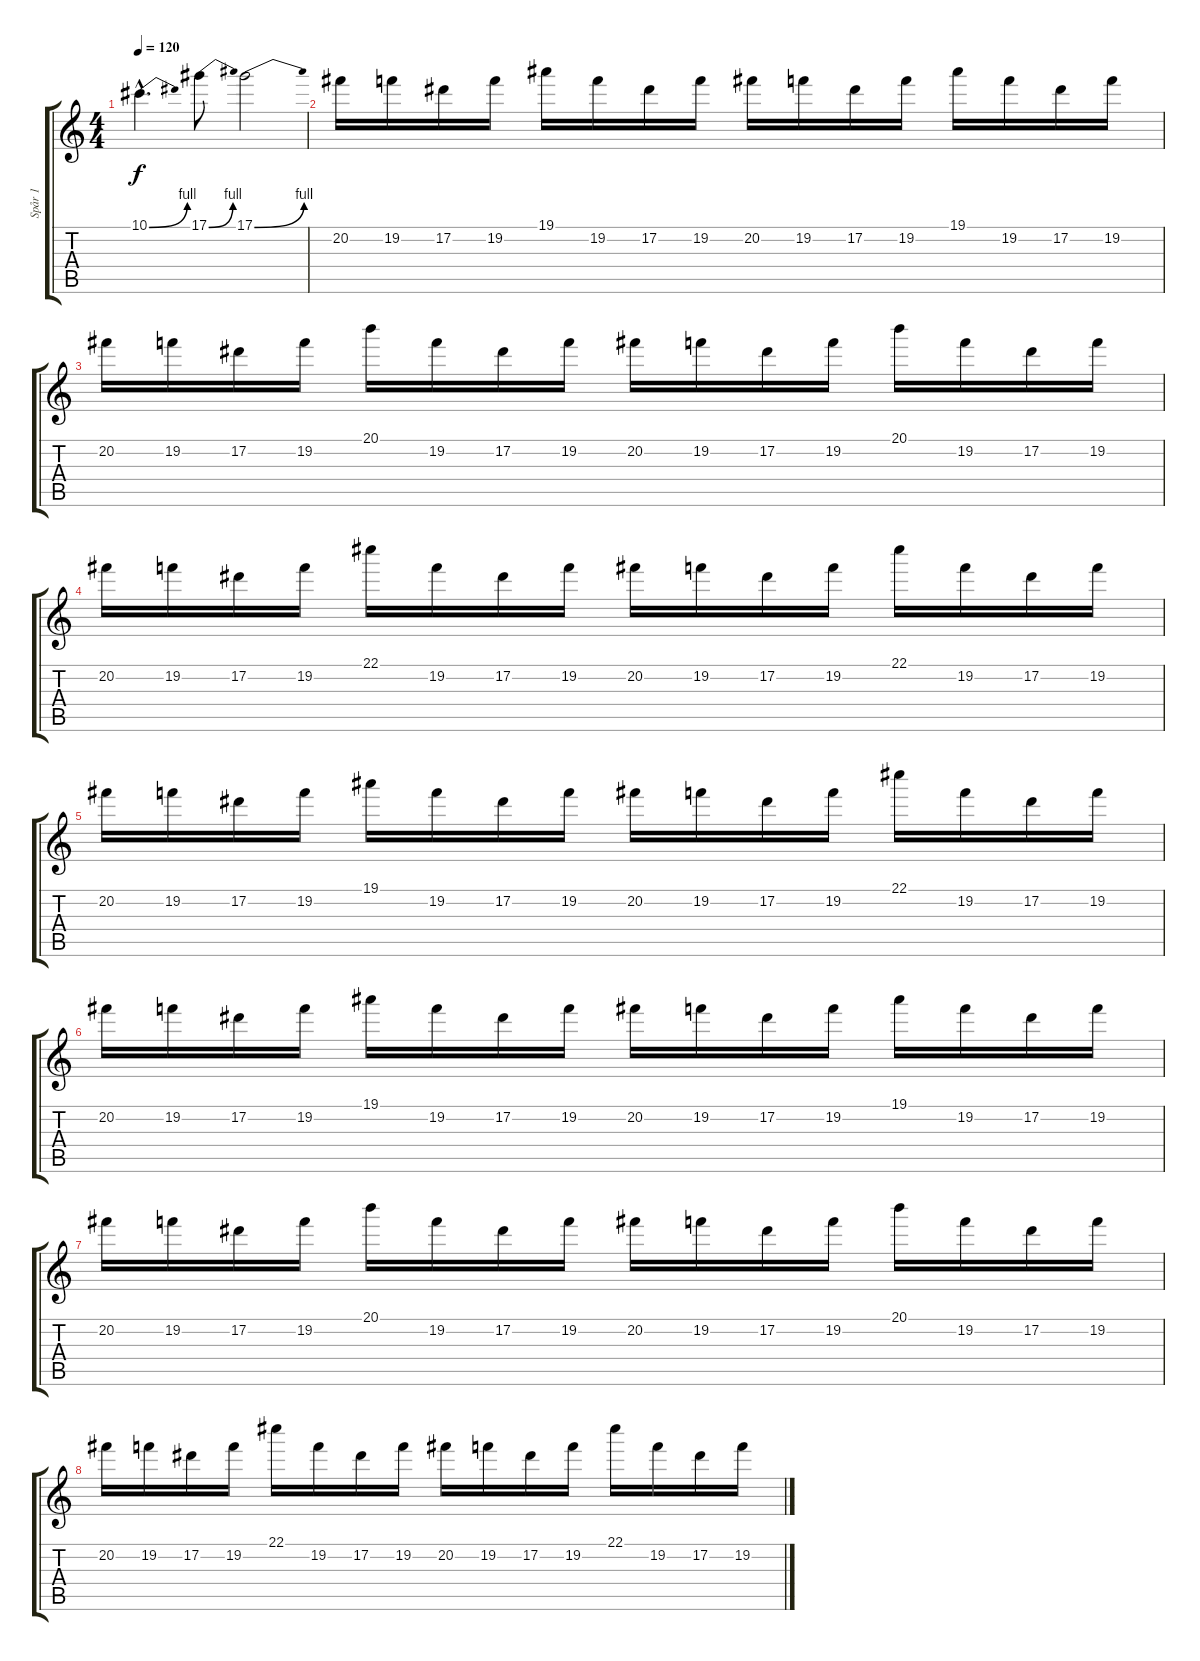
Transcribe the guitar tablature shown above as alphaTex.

\track ("Spår 1" "Spår 1") {instrument distortionguitar}
\staff {score tabs}
\tuning (Eb4 Bb3 Gb3 Db3 Ab2 Eb2) {hide}
\ts (4 4)
\tempo 120
\clef g2
\ks c
10.1{be (bend 0 0 60 4) hac}.4{d dy f} 17.1{be (bend 0 0 60 4)}.8 17.1{be (bend 0 0 60 4)}.2 |
20.2.16 19.2.16 17.2.16 19.2.16 19.1.16 19.2.16 17.2.16 19.2.16 20.2.16 19.2.16 17.2.16 19.2.16 19.1.16 19.2.16 17.2.16 19.2.16 |
20.2.16 19.2.16 17.2.16 19.2.16 20.1.16 19.2.16 17.2.16 19.2.16 20.2.16 19.2.16 17.2.16 19.2.16 20.1.16 19.2.16 17.2.16 19.2.16 |
20.2.16 19.2.16 17.2.16 19.2.16 22.1.16 19.2.16 17.2.16 19.2.16 20.2.16 19.2.16 17.2.16 19.2.16 22.1.16 19.2.16 17.2.16 19.2.16 |
20.2.16 19.2.16 17.2.16 19.2.16 19.1.16 19.2.16 17.2.16 19.2.16 20.2.16 19.2.16 17.2.16 19.2.16 22.1.16 19.2.16 17.2.16 19.2.16 |
20.2.16 19.2.16 17.2.16 19.2.16 19.1.16 19.2.16 17.2.16 19.2.16 20.2.16 19.2.16 17.2.16 19.2.16 19.1.16 19.2.16 17.2.16 19.2.16 |
20.2.16 19.2.16 17.2.16 19.2.16 20.1.16 19.2.16 17.2.16 19.2.16 20.2.16 19.2.16 17.2.16 19.2.16 20.1.16 19.2.16 17.2.16 19.2.16 |
20.2.16 19.2.16 17.2.16 19.2.16 22.1.16 19.2.16 17.2.16 19.2.16 20.2.16 19.2.16 17.2.16 19.2.16 22.1.16 19.2.16 17.2.16 19.2.16
